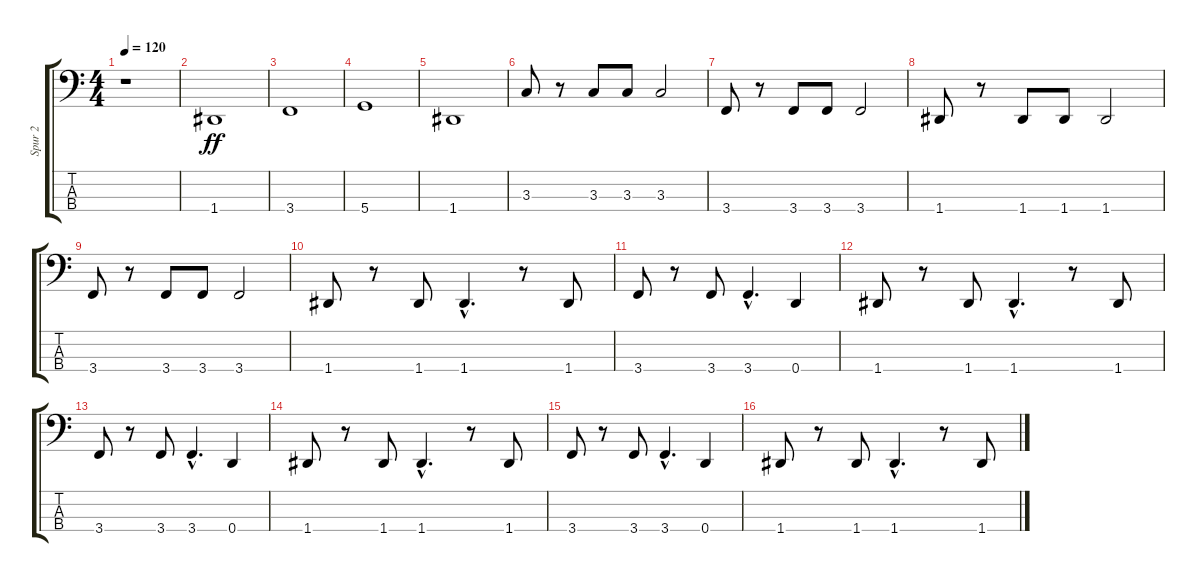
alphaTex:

\track ("Spur 2" "Spur 2") {instrument electricbassfinger}
\staff {score tabs}
\tuning (G2 D2 A1 D1) {hide}
\ts (4 4)
\tempo 120
\clef f4
\ks c
r.1{dy ff instrument electricbassfinger} |
1.4.1 |
3.4.1 |
5.4.1 |
1.4.1 |
3.3.8 r.8 3.3.8 3.3.8 3.3.2 |
3.4.8 r.8 3.4.8 3.4.8 3.4.2 |
1.4.8 r.8 1.4.8 1.4.8 1.4.2 |
3.4.8 r.8 3.4.8 3.4.8 3.4.2 |
1.4.8 r.8 1.4.8 1.4{hac}.4{d} r.8 1.4.8 |
3.4.8 r.8 3.4.8 3.4{hac}.4{d} 0.4.4 |
1.4.8 r.8 1.4.8 1.4{hac}.4{d} r.8 1.4.8 |
3.4.8 r.8 3.4.8 3.4{hac}.4{d} 0.4.4 |
1.4.8 r.8 1.4.8 1.4{hac}.4{d} r.8 1.4.8 |
3.4.8 r.8 3.4.8 3.4{hac}.4{d} 0.4.4 |
1.4.8 r.8 1.4.8 1.4{hac}.4{d} r.8 1.4.8
